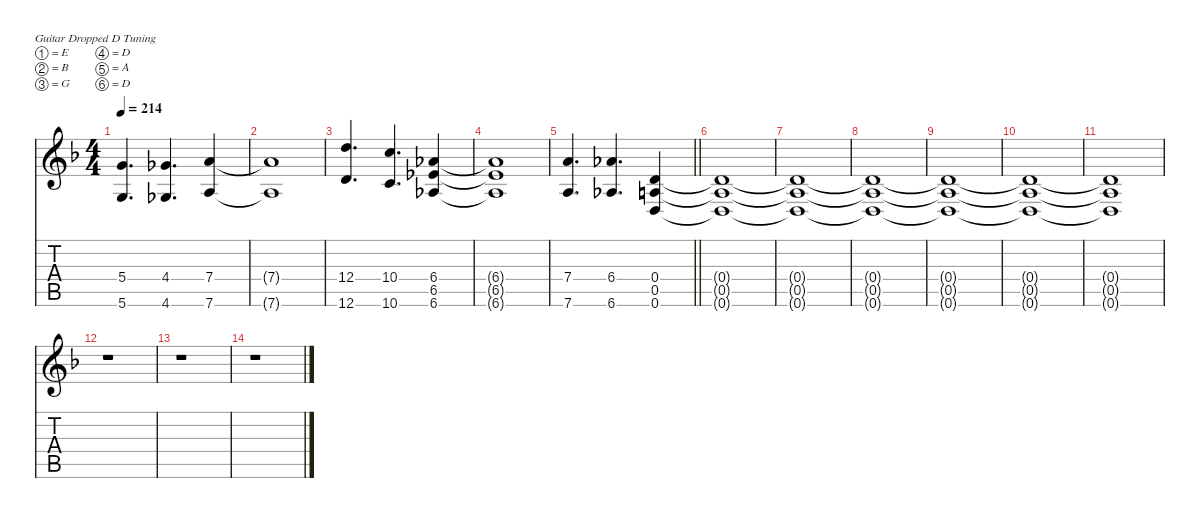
\hideDynamics
\bracketExtendMode nobrackets
\singleTrackTrackNamePolicy hidden
\multiTrackTrackNamePolicy hidden
\firstSystemTrackNameMode fullname
\firstSystemTrackNameOrientation horizontal
\otherSystemsTrackNameOrientation horizontal
\track ("Guitar-spare" "E-Gt") {instrument distortionguitar}
\staff {score tabs}
\tuning (E4 B3 G3 D3 A2 D2)
\ts (4 4)
\tempo 214
\clef g2
\ks dminor
(5.4{acc forcenatural} 5.6{acc forcenatural}).4{d dy f beam Up} (4.4{acc b} 4.6{acc b}).4{d beam Up} (7.4{acc forcenatural} 7.6{acc forcenatural}).4{beam Up} |
(7.4{t acc forcenatural} 7.6{t acc forcenatural}).1{beam Up} |
(12.4{acc forcenatural} 12.6{acc forcenatural}).4{d beam Up} (10.4{acc forcenatural} 10.6{acc forcenatural}).4{d beam Up} (6.4{acc b} 6.5{acc b} 6.6{acc b}).4{beam Up} |
(6.4{t acc b} 6.5{t acc b} 6.6{t acc b}).1{beam Up} |
\barLineRight lightlight
(7.4{acc forcenatural} 7.6{acc forcenatural}).4{d beam Up} (6.4{acc b} 6.6{acc b}).4{d beam Up} (0.4{acc forcenatural} 0.5{acc forcenatural} 0.6{acc forcenatural}).4{beam Up} |
(0.4{t acc forcenatural} 0.5{t acc forcenatural} 0.6{t acc forcenatural}).1{beam Up} |
(0.4{t acc forcenatural} 0.5{t acc forcenatural} 0.6{t acc forcenatural}).1{beam Up} |
(0.4{t acc forcenatural} 0.5{t acc forcenatural} 0.6{t acc forcenatural}).1{beam Up} |
(0.4{t acc forcenatural} 0.5{t acc forcenatural} 0.6{t acc forcenatural}).1{beam Up} |
(0.4{t acc forcenatural} 0.5{t acc forcenatural} 0.6{t acc forcenatural}).1{beam Up} |
(0.4{t acc forcenatural} 0.5{t acc forcenatural} 0.6{t acc forcenatural}).1{beam Up} |
r.1{beam Down} |
r.1{beam Down} |
r.1{beam Down}
